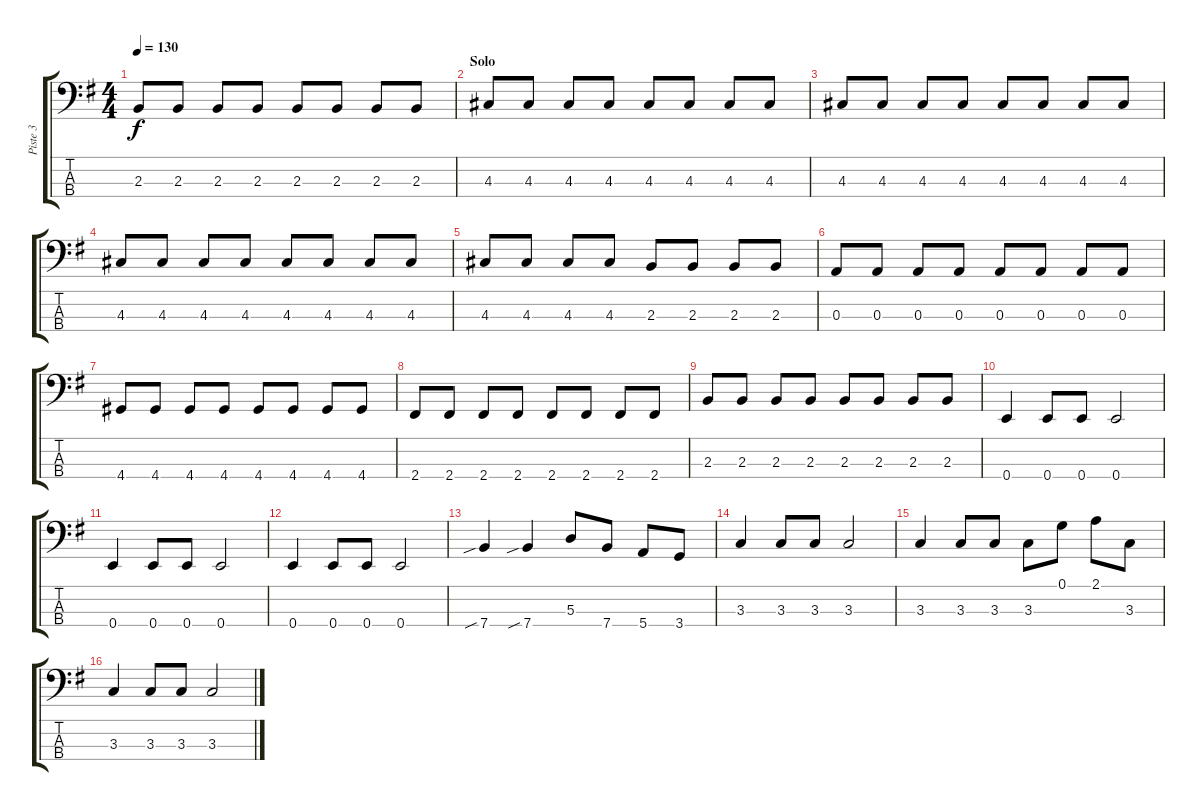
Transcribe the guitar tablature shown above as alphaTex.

\track ("Piste 3" "Piste 3") {instrument electricbassfinger}
\staff {score tabs}
\tuning (G2 D2 A1 E1) {hide}
\ts (4 4)
\tempo 130
\clef f4
\ks eminor
2.3.8{dy f} 2.3.8 2.3.8 2.3.8 2.3.8 2.3.8 2.3.8 2.3.8 |
\section ("" "Solo")
4.3.8 4.3.8 4.3.8 4.3.8 4.3.8 4.3.8 4.3.8 4.3.8 |
4.3.8 4.3.8 4.3.8 4.3.8 4.3.8 4.3.8 4.3.8 4.3.8 |
4.3.8 4.3.8 4.3.8 4.3.8 4.3.8 4.3.8 4.3.8 4.3.8 |
4.3.8 4.3.8 4.3.8 4.3.8 2.3.8 2.3.8 2.3.8 2.3.8 |
0.3.8 0.3.8 0.3.8 0.3.8 0.3.8 0.3.8 0.3.8 0.3.8 |
4.4.8 4.4.8 4.4.8 4.4.8 4.4.8 4.4.8 4.4.8 4.4.8 |
2.4.8 2.4.8 2.4.8 2.4.8 2.4.8 2.4.8 2.4.8 2.4.8 |
2.3.8 2.3.8 2.3.8 2.3.8 2.3.8 2.3.8 2.3.8 2.3.8 |
0.4.4 0.4.8 0.4.8 0.4.2 |
0.4.4 0.4.8 0.4.8 0.4.2 |
0.4.4 0.4.8 0.4.8 0.4.2 |
7.4{sib}.4 7.4{sib}.4 5.3.8 7.4.8 5.4.8 3.4.8 |
3.3.4 3.3.8 3.3.8 3.3.2 |
3.3.4 3.3.8 3.3.8 3.3.8 0.1.8 2.1.8 3.3.8 |
3.3.4 3.3.8 3.3.8 3.3.2
